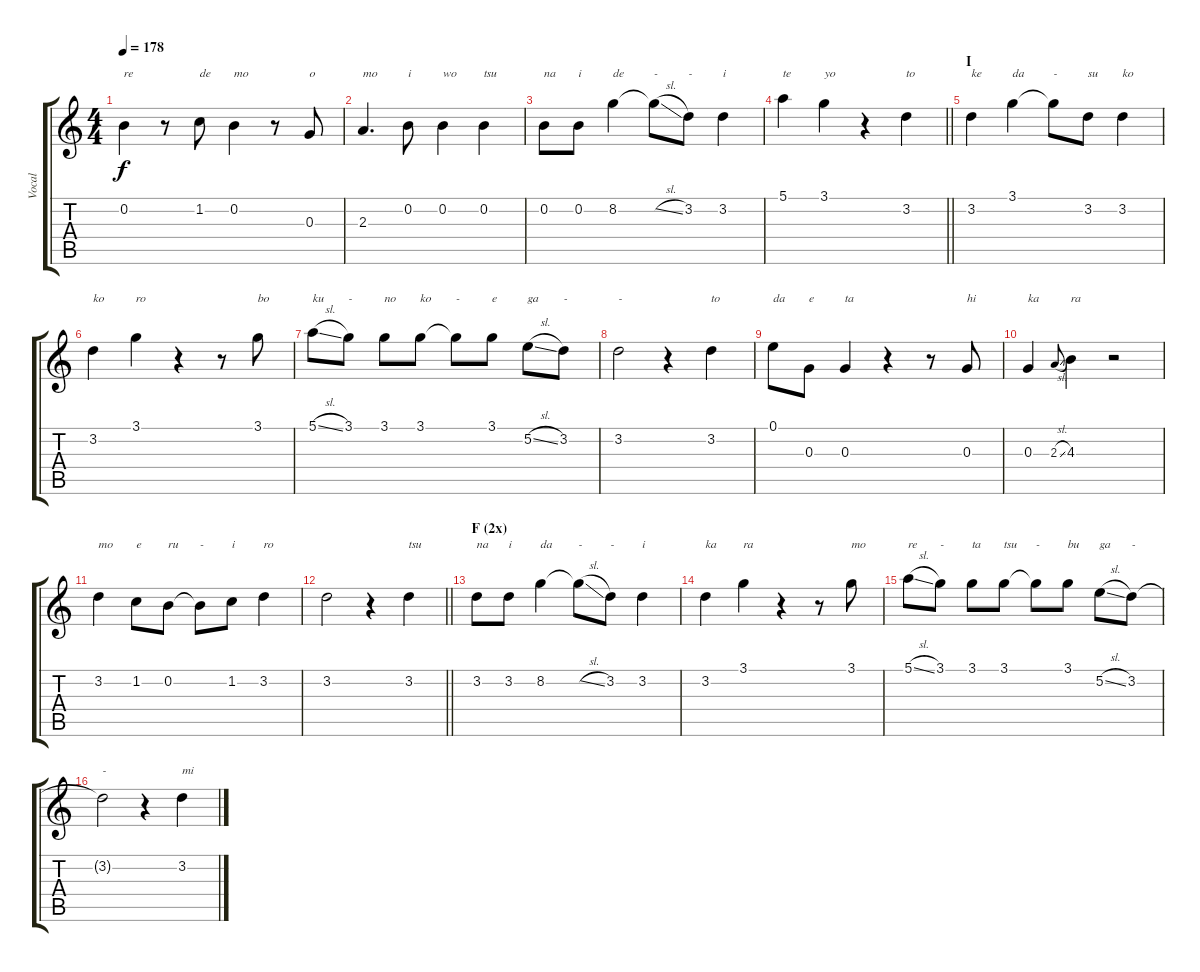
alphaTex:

\track ("Vocal" "Vocal") {instrument contrabass}
\staff {score tabs}
\tuning (E4 B3 G3 D3 A2 E2) {hide}
\ts (4 4)
\tempo 178
\clef g2
\ks c
0.2.4{txt "re" dy f} r.8 1.2.8{txt "de"} 0.2.4{txt "mo"} r.8 0.3.8{txt "o"} |
2.3.4{d txt "mo"} 0.2.8{txt "i"} 0.2.4{txt "wo"} 0.2.4{txt "tsu"} |
0.2.8{txt "na"} 0.2.8{txt "i"} 8.2.4{txt "de"} 8.2{sl t}.8{txt "-"} 3.2.8{txt "-"} 3.2.4{txt "i"} |
\barLineRight lightlight
5.1.4{txt "te"} 3.1.4{txt "yo"} r.4 3.2.4{txt "to"} |
\section ("" "I")
3.2.4{txt "ke"} 3.1.4{txt "da"} 3.1{t}.8{txt "-"} 3.2.8{txt "su"} 3.2.4{txt "ko"} |
3.2.4{txt "ko"} 3.1.4{txt "ro"} r.4 r.8 3.1.8{txt "bo"} |
5.1{sl}.8{txt "ku"} 3.1.8{txt "-"} 3.1.8{txt "no"} 3.1.8{txt "ko"} 3.1{t}.8{txt "-"} 3.1.8{txt "e"} 5.2{sl}.8{txt "ga"} 3.2.8{txt "-"} |
3.2.2{txt "-"} r.4 3.2.4{txt "to"} |
0.1.8{txt "da"} 0.3.8{txt "e"} 0.3.4{txt "ta"} r.4 r.8 0.3.8{txt "hi"} |
0.3.4{txt "ka"} 2.3{sl}.8{gr onbeat} 4.3.4{txt "ra"} r.2 |
3.2.4{txt "mo"} 1.2.8{txt "e"} 0.2.8{txt "ru"} 0.2{t}.8{txt "-"} 1.2.8{txt "i"} 3.2.4{txt "ro"} |
\barLineRight lightlight
3.2.2 r.4 3.2.4{txt "tsu"} |
\section ("" "F (2x)")
3.2.8{txt "na"} 3.2.8{txt "i"} 8.2.4{txt "da"} 8.2{sl t}.8{txt "-"} 3.2.8{txt "-"} 3.2.4{txt "i"} |
3.2.4{txt "ka"} 3.1.4{txt "ra"} r.4 r.8 3.1.8{txt "mo"} |
5.1{sl}.8{txt "re"} 3.1.8{txt "-"} 3.1.8{txt "ta"} 3.1.8{txt "tsu"} 3.1{t}.8{txt "-"} 3.1.8{txt "bu"} 5.2{sl}.8{txt "ga"} 3.2.8{txt "-"} |
3.2{t}.2{txt "-"} r.4 3.2.4{txt "mi"}
